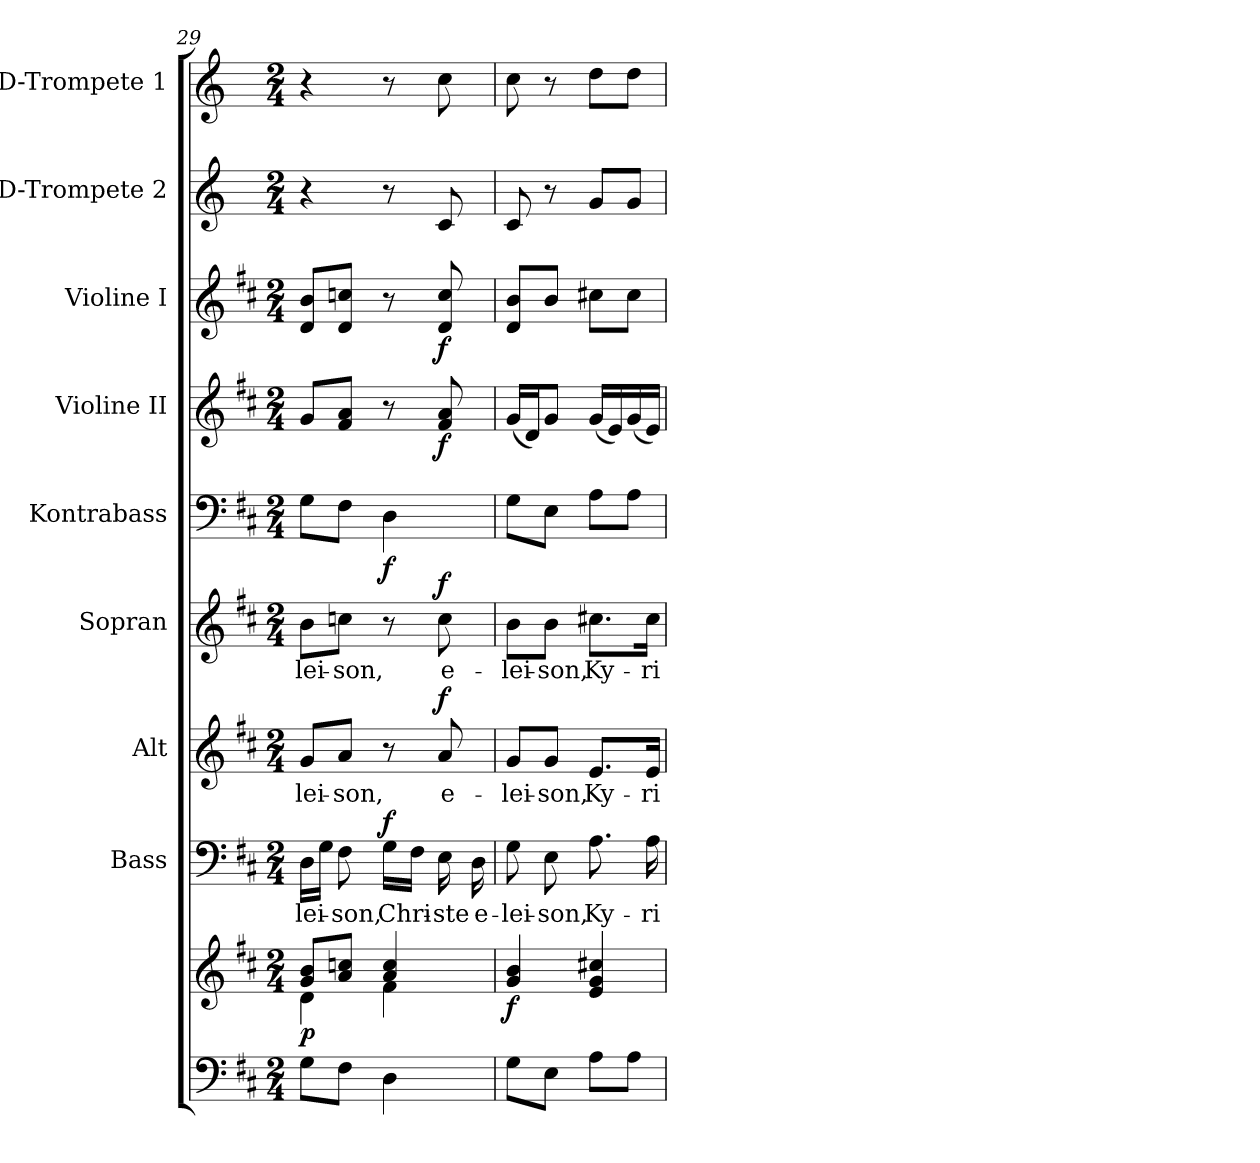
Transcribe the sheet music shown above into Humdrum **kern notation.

**kern	**kern	**dynam	**kern	**text	**dynam	**kern	**text	**dynam	**kern	**text	**dynam	**kern	**dynam	**kern	**dynam	**kern	**dynam	**kern	**kern
*part9	*part9	*part9	*part8	*part8	*part8	*part7	*part7	*part7	*part6	*part6	*part6	*part5	*part5	*part4	*part4	*part3	*part3	*part2	*part1
*staff10	*staff9	*staff9/10	*staff8	*staff8	*staff8	*staff7	*staff7	*staff7	*staff6	*staff6	*staff6	*staff5	*staff5	*staff4	*staff4	*staff3	*staff3	*staff2	*staff1
*	*	*	*I"Bass	*	*	*I"Alt	*	*	*I"Sopran	*	*	*I"Kontrabass	*	*I"Violine II	*	*I"Violine I	*	*I"D-Trompete 2	*I"D-Trompete 1
*	*	*	*I'B.	*	*	*I'A.	*	*	*I'S.	*	*	*I'Kb.	*	*I'Vl. II	*	*I'Vl. I	*	*I'D Trp. 2	*I'D Trp. 1
!!LO:PB:g=z
*clefF4	*clefG2	*	*clefF4	*	*	*clefG2	*	*	*clefG2	*	*	*clefF4	*	*clefG2	*	*clefG2	*	*clefG2	*clefG2
*	*	*	*	*	*	*	*	*	*	*	*	*ITrd7c12	*	*	*	*	*	*ITrd-1c-2	*ITrd-1c-2
*k[f#c#]	*k[f#c#]	*	*k[f#c#]	*	*	*k[f#c#]	*	*	*k[f#c#]	*	*	*k[f#c#]	*	*k[f#c#]	*	*k[f#c#]	*	*k[f#c#]	*k[f#c#]
*D:	*D:	*	*D:	*	*	*D:	*	*	*D:	*	*	*D:	*	*D:	*	*D:	*	*D:	*D:
*M2/4	*M2/4	*	*M2/4	*	*	*M2/4	*	*	*M2/4	*	*	*M2/4	*	*M2/4	*	*M2/4	*	*M2/4	*M2/4
=29	=29	=29	=29	=29	=29	=29	=29	=29	=29	=29	=29	=29	=29	=29	=29	=29	=29	=29	=29
*	*^	*	*	*	*	*	*	*	*	*	*	*	*	*	*	*	*	*	*
!	!	!	!LO:DY:b	!	!LO:LY:b	!	!	!LO:LY:b	!	!	!LO:LY:b	!	!	!	!	!	!	!	!	!
8G\L	8g/ 8b/L	4d\	p	16D\LL	-lei-	.	8g/L	-lei-	.	8b\L	-lei-	.	8GG\L	.	8g/L	.	8d/ 8b/L	.	4r	4r
.	.	.	.	16G\JJ	.	.	.	.	.	.	.	.	.	.	.	.	.	.	.	.
!	!	!	!	!	!LO:LY:b	!	!	!LO:LY:b	!	!	!LO:LY:b	!	!	!	!	!	!	!	!	!
8F#\J	8a/ 8ccn/J	.	.	8F#\	-son,	.	8a/J	-son,	.	8ccn\J	-son,	.	8FF#\J	.	8f#/ 8a/J	.	8d/ 8ccn/J	.	.	.
!	!	!	!	!	!LO:LY:b	!LO:DY:a	!	!	!	!	!	!	!	!LO:DY:b	!	!	!	!	!	!
4D\	4a/ 4cc/	4f#\	.	16G\LL	Chri-	f	8r	.	.	8r	.	.	4DD\	f	8r	.	8r	.	8r	8r
.	.	.	.	16F#\JJ	.	.	.	.	.	.	.	.	.	.	.	.	.	.	.	.
!	!	!	!	!	!LO:LY:b	!	!	!LO:LY:b	!LO:DY:a	!	!LO:LY:b	!LO:DY:a	!	!	!	!LO:DY:b	!	!LO:DY:b	!	!
.	.	.	.	16E\	-ste	.	8a/	e-	f	8cc\	e-	f	.	.	8f#/ 8a/	f	8d/ 8cc/	f	8d/	8dd\
!	!	!	!	!	!LO:LY:b	!	!	!	!	!	!	!	!	!	!	!	!	!	!	!
.	.	.	.	16D\	e-	.	.	.	.	.	.	.	.	.	.	.	.	.	.	.
*	*v	*v	*	*	*	*	*	*	*	*	*	*	*	*	*	*	*	*	*	*
=30	=30	=30	=30	=30	=30	=30	=30	=30	=30	=30	=30	=30	=30	=30	=30	=30	=30	=30	=30
!	!	!LO:DY:b	!	!LO:LY:b	!	!	!LO:LY:b	!	!	!LO:LY:b	!	!	!	!	!	!	!	!	!
8G\L	4g/ 4b/	f	8G\	-lei-	.	8g/L	-lei-	.	8b\L	-lei-	.	8GG\L	.	(<16g/LL	.	8d/ 8b/L	.	8d/	8dd\
.	.	.	.	.	.	.	.	.	.	.	.	.	.	16d/J)	.	.	.	.	.
!	!	!	!	!LO:LY:b	!	!	!LO:LY:b	!	!	!LO:LY:b	!	!	!	!	!	!	!	!	!
8E\J	.	.	8E\	-son,	.	8g/J	-son,	.	8b\J	-son,	.	8EE\J	.	8g/J	.	8b/J	.	8r	8r
!	!	!	!	!LO:LY:b	!	!	!LO:LY:b	!	!	!LO:LY:b	!	!	!	!	!	!	!	!	!
8A\L	4e/ 4g/ 4cc#X/	.	8.A\	Ky-	.	8.e/L	Ky-	.	8.cc#X\L	Ky-	.	8AA\L	.	(<16g/LL	.	8cc#X\L	.	8a/L	8ee\L
.	.	.	.	.	.	.	.	.	.	.	.	.	.	16e/)	.	.	.	.	.
8A\J	.	.	.	.	.	.	.	.	.	.	.	8AA\J	.	(<16g/	.	8cc#\J	.	8a/J	8ee\J
!	!	!	!	!LO:LY:b	!	!	!LO:LY:b	!	!	!LO:LY:b	!	!	!	!	!	!	!	!	!
.	.	.	16A\	-ri-	.	16e/Jk	-ri-	.	16cc#\Jk	-ri-	.	.	.	16e/JJ)	.	.	.	.	.
=	=	=	=	=	=	=	=	=	=	=	=	=	=	=	=	=	=	=	=
*-	*-	*-	*-	*-	*-	*-	*-	*-	*-	*-	*-	*-	*-	*-	*-	*-	*-	*-	*-
